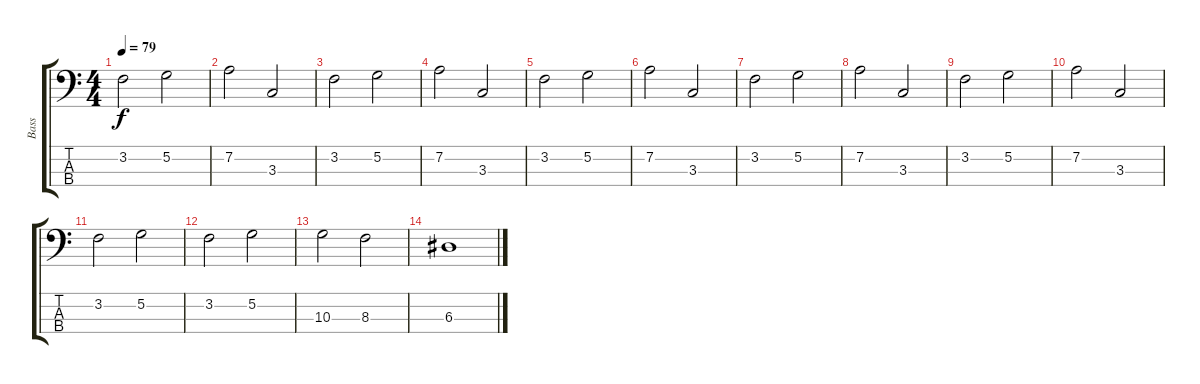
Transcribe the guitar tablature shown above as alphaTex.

\track ("Bass" "Bass") {instrument electricbassfinger}
\staff {score tabs}
\tuning (G2 D2 A1 E1) {hide}
\ts (4 4)
\tempo 79
\clef f4
\ks c
3.2.2{dy f} 5.2.2 |
7.2.2 3.3.2 |
3.2.2 5.2.2 |
7.2.2 3.3.2 |
3.2.2 5.2.2 |
7.2.2 3.3.2 |
3.2.2 5.2.2 |
7.2.2 3.3.2 |
3.2.2 5.2.2 |
7.2.2 3.3.2 |
3.2.2 5.2.2 |
3.2.2 5.2.2 |
10.3.2 8.3.2 |
6.3.1
